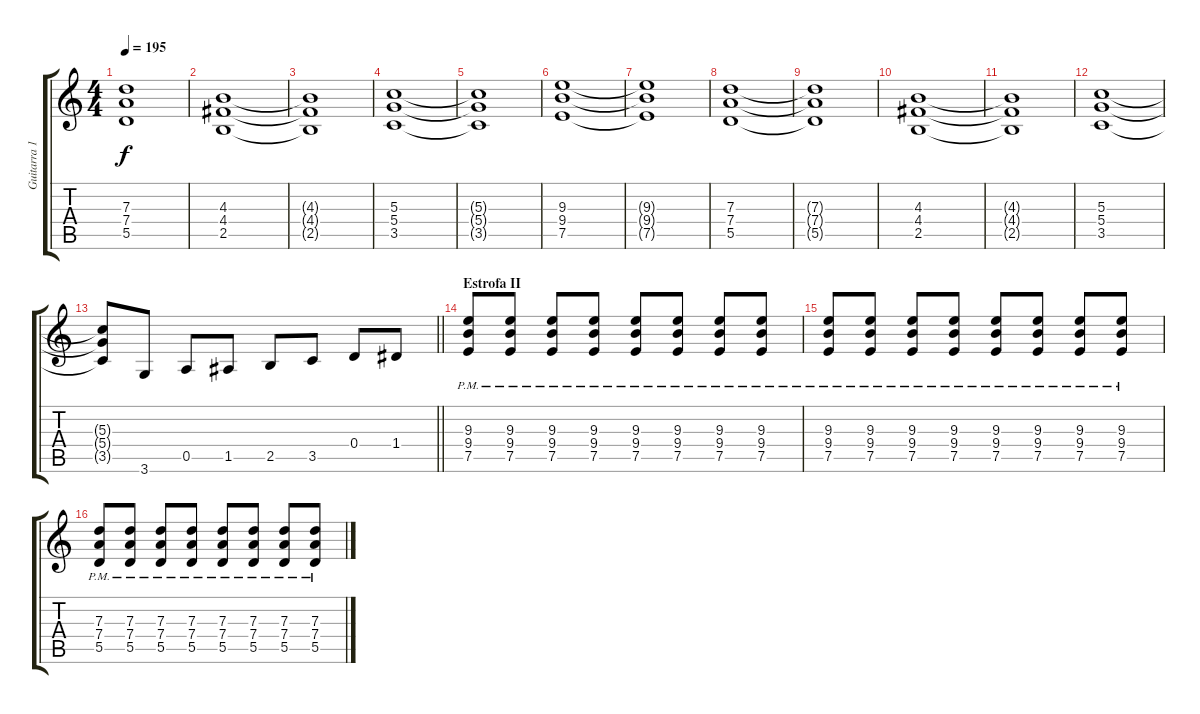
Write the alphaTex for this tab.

\track ("Guitarra 1" "Guitarra 1") {instrument distortionguitar}
\staff {score tabs}
\tuning (E4 B3 G3 D3 A2 E2) {hide}
\ts (4 4)
\tempo 195
\clef g2
\ks c
(7.3{t} 7.4{t} 5.5{t}).1{dy f} |
(4.3 4.4 2.5).1 |
(4.3{t} 4.4{t} 2.5{t}).1 |
(5.3 5.4 3.5).1 |
(5.3{t} 5.4{t} 3.5{t}).1 |
(9.3 9.4 7.5).1 |
(9.3{t} 9.4{t} 7.5{t}).1 |
(7.3 7.4 5.5).1 |
(7.3{t} 7.4{t} 5.5{t}).1 |
(4.3 4.4 2.5).1 |
(4.3{t} 4.4{t} 2.5{t}).1 |
(5.3 5.4 3.5).1 |
\barLineRight lightlight
(5.3{t} 5.4{t} 3.5{t}).8 3.6.8 0.5.8 1.5.8 2.5.8 3.5.8 0.4.8 1.4.8 |
\section ("" "Estrofa II")
(9.3{pm} 9.4{pm} 7.5{pm}).8 (9.3{pm} 9.4{pm} 7.5{pm}).8 (9.3{pm} 9.4{pm} 7.5{pm}).8 (9.3{pm} 9.4{pm} 7.5{pm}).8 (9.3{pm} 9.4{pm} 7.5{pm}).8 (9.3{pm} 9.4{pm} 7.5{pm}).8 (9.3{pm} 9.4{pm} 7.5{pm}).8 (9.3{pm} 9.4{pm} 7.5{pm}).8 |
(9.3{pm} 9.4{pm} 7.5{pm}).8 (9.3{pm} 9.4{pm} 7.5{pm}).8 (9.3{pm} 9.4{pm} 7.5{pm}).8 (9.3{pm} 9.4{pm} 7.5{pm}).8 (9.3{pm} 9.4{pm} 7.5{pm}).8 (9.3{pm} 9.4{pm} 7.5{pm}).8 (9.3{pm} 9.4{pm} 7.5{pm}).8 (9.3{pm} 9.4{pm} 7.5{pm}).8 |
(7.3{pm} 7.4{pm} 5.5{pm}).8 (7.3{pm} 7.4{pm} 5.5{pm}).8 (7.3{pm} 7.4{pm} 5.5{pm}).8 (7.3{pm} 7.4{pm} 5.5{pm}).8 (7.3{pm} 7.4{pm} 5.5{pm}).8 (7.3{pm} 7.4{pm} 5.5{pm}).8 (7.3{pm} 7.4{pm} 5.5{pm}).8 (7.3{pm} 7.4{pm} 5.5{pm}).8
